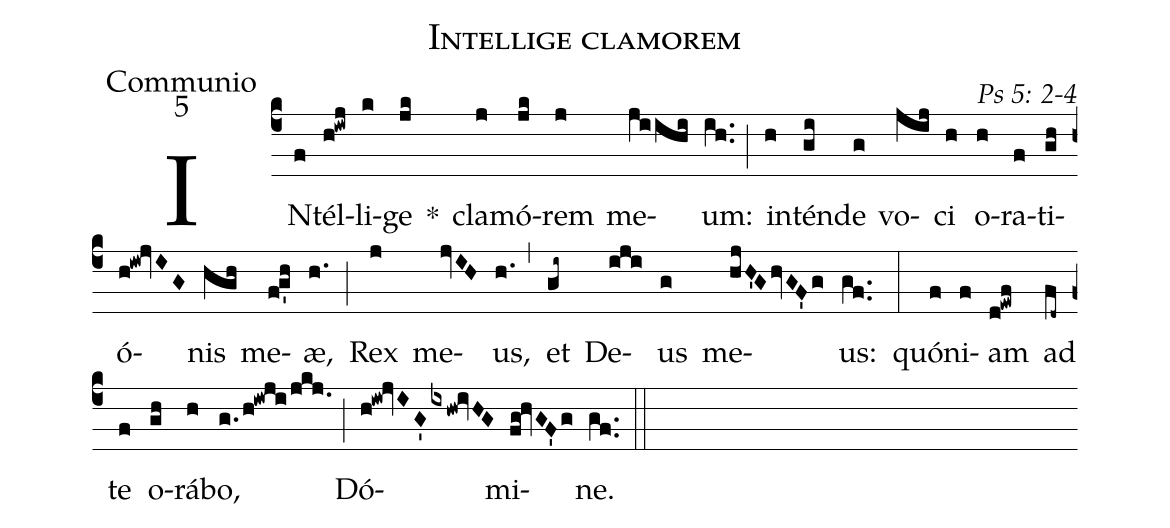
name: Intellige clamorem;
office-part: Communio;
mode: 5;
commentary: Ps 5: 2-4;
%%
(c4) IN(f)tél(h!iwj)li(k)ge(jk) *() cla(j)mó(jk)rem(j) me(jiihi)um:(ih..) (;) in(h)tén(gi)de(g) vo(jij)ci(h) o(h)ra(f)ti(gh)ó(h!iw!jvIG)nis(hgh) me(f!g'h)æ,(h.) (;) Rex(j) me(jvIH)us,(h.) (,) et(gi~) De(iji)us(g) me(hjH'GhvGF'g)us:(gf..) (:)
quón(f)i(f)am(d!ewf) ad(fd~) te(f) o(gh)rá(h)bo,(g./h!iwji/jkj.) (;) Dó(h!iw!jvIG'/ixhw!ivHG)mi(fg!hvGF'g)ne.(gf..) (::)
